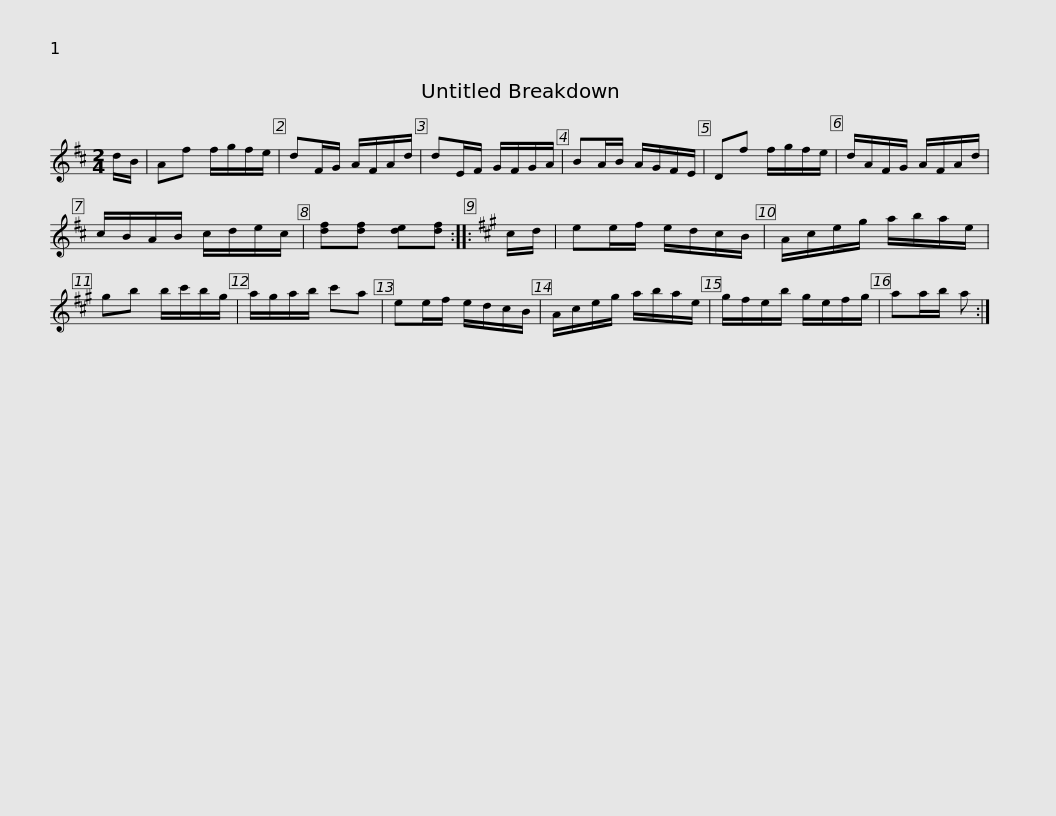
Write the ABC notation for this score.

X:1
L:1/8
M:2/4
I:linebreak $
K:D
V:1 treble
V:1
 d/B/ | Af f/g/f/e/ | dF/G/ A/F/A/d/ | dE/F/ G/F/G/A/ | BA/B/ A/G/F/E/ | %5
 Df f/g/f/e/ | d/A/F/G/ A/F/A/d/ |$ c/B/A/B/ c/d/e/c/ | [df][df] [de][df] ::[K:A] c/d/ | %10
 ee/f/ e/d/c/B/ | A/c/e/g/ a/b/a/e/ | gb b/c'/b/g/ |$ a/g/a/b/ c'a | ee/f/ e/d/c/B/ | %15
 A/c/e/g/ a/b/a/e/ | g/f/e/b/ g/e/f/g/ | aa/b/ a :| %18
